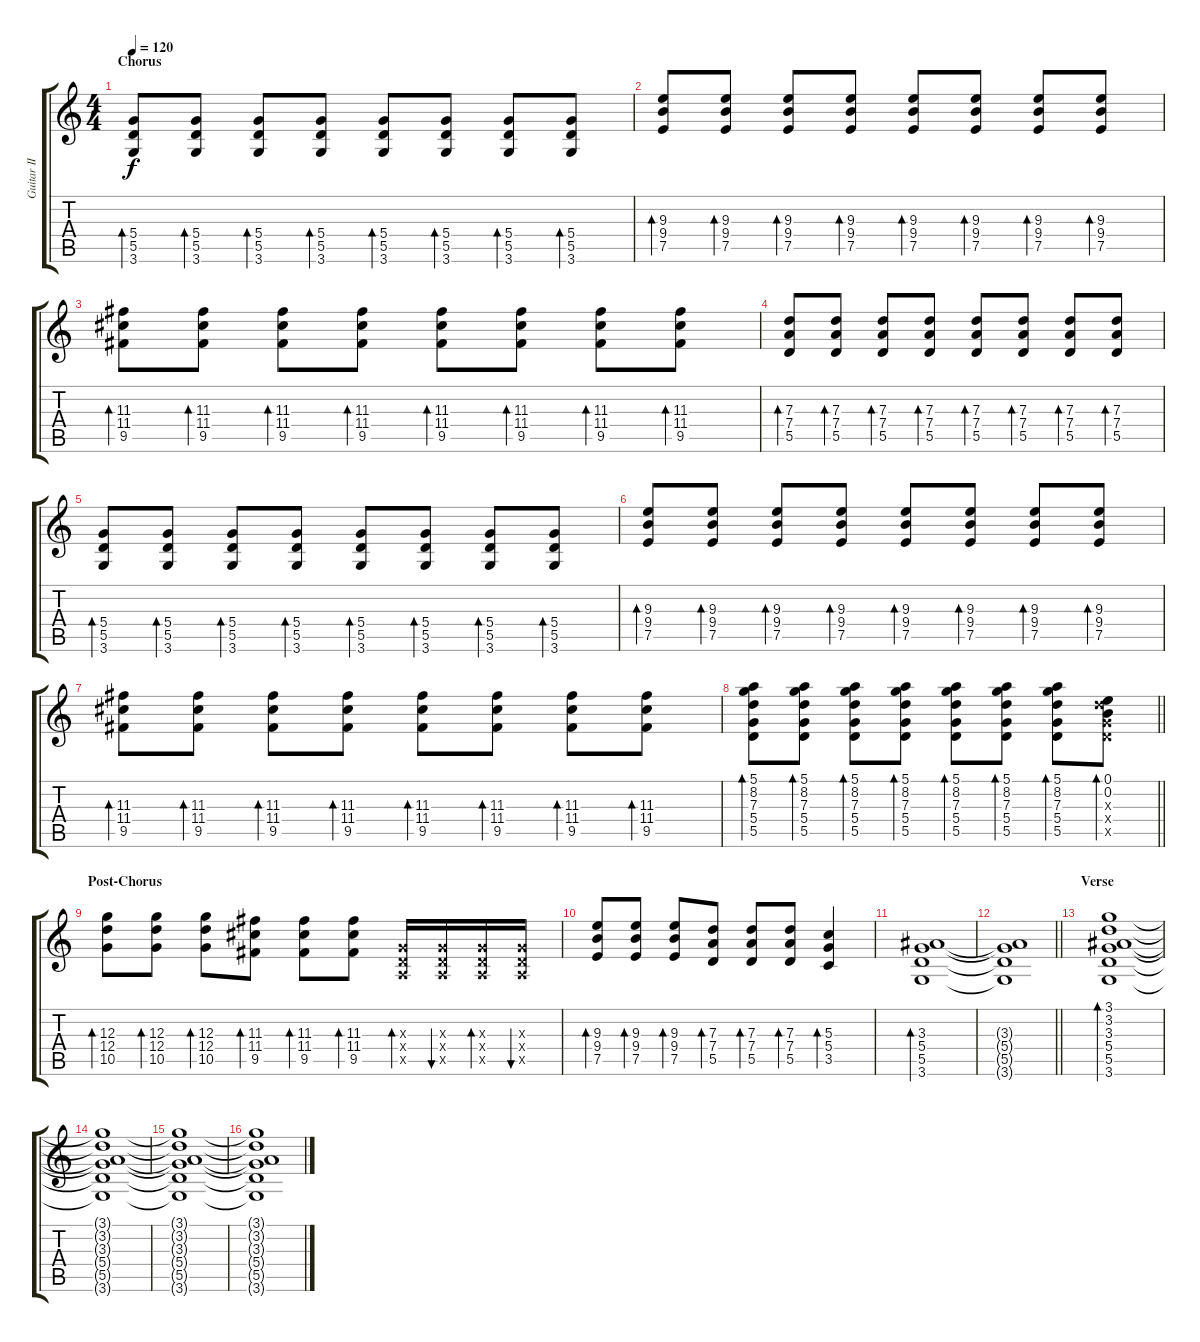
\track ("Guitar II" "Guitar II") {instrument overdrivenguitar}
\staff {score tabs}
\tuning (E4 B3 G3 D3 A2 E2) {hide}
\ts (4 4)
\section ("" "Chorus")
\tempo 120
\clef g2
\ks c
(5.4 5.5 3.6).8{bd 60 dy f} (5.4 5.5 3.6).8{bd 60} (5.4 5.5 3.6).8{bd 60} (5.4 5.5 3.6).8{bd 60} (5.4 5.5 3.6).8{bd 60} (5.4 5.5 3.6).8{bd 60} (5.4 5.5 3.6).8{bd 60} (5.4 5.5 3.6).8{bd 60} |
(9.3 9.4 7.5).8{bd 60} (9.3 9.4 7.5).8{bd 60} (9.3 9.4 7.5).8{bd 60} (9.3 9.4 7.5).8{bd 60} (9.3 9.4 7.5).8{bd 60} (9.3 9.4 7.5).8{bd 60} (9.3 9.4 7.5).8{bd 60} (9.3 9.4 7.5).8{bd 60} |
(11.3 11.4 9.5).8{bd 60} (11.3 11.4 9.5).8{bd 60} (11.3 11.4 9.5).8{bd 60} (11.3 11.4 9.5).8{bd 60} (11.3 11.4 9.5).8{bd 60} (11.3 11.4 9.5).8{bd 60} (11.3 11.4 9.5).8{bd 60} (11.3 11.4 9.5).8{bd 60} |
(7.3 7.4 5.5).8{bd 60} (7.3 7.4 5.5).8{bd 60} (7.3 7.4 5.5).8{bd 60} (7.3 7.4 5.5).8{bd 60} (7.3 7.4 5.5).8{bd 60} (7.3 7.4 5.5).8{bd 60} (7.3 7.4 5.5).8{bd 60} (7.3 7.4 5.5).8{bd 60} |
(5.4 5.5 3.6).8{bd 60} (5.4 5.5 3.6).8{bd 60} (5.4 5.5 3.6).8{bd 60} (5.4 5.5 3.6).8{bd 60} (5.4 5.5 3.6).8{bd 60} (5.4 5.5 3.6).8{bd 60} (5.4 5.5 3.6).8{bd 60} (5.4 5.5 3.6).8{bd 60} |
(9.3 9.4 7.5).8{bd 60} (9.3 9.4 7.5).8{bd 60} (9.3 9.4 7.5).8{bd 60} (9.3 9.4 7.5).8{bd 60} (9.3 9.4 7.5).8{bd 60} (9.3 9.4 7.5).8{bd 60} (9.3 9.4 7.5).8{bd 60} (9.3 9.4 7.5).8{bd 60} |
(11.3 11.4 9.5).8{bd 60} (11.3 11.4 9.5).8{bd 60} (11.3 11.4 9.5).8{bd 60} (11.3 11.4 9.5).8{bd 60} (11.3 11.4 9.5).8{bd 60} (11.3 11.4 9.5).8{bd 60} (11.3 11.4 9.5).8{bd 60} (11.3 11.4 9.5).8{bd 60} |
\barLineRight lightlight
(5.1 8.2 7.3 5.4 5.5).8{bd 60} (5.1 8.2 7.3 5.4 5.5).8{bd 60} (5.1 8.2 7.3 5.4 5.5).8{bd 60} (5.1 8.2 7.3 5.4 5.5).8{bd 60} (5.1 8.2 7.3 5.4 5.5).8{bd 60} (5.1 8.2 7.3 5.4 5.5).8{bd 60} (5.1 8.2 7.3 5.4 5.5).8{bd 60} (0.1 0.2 7.3{x} 5.4{x} 5.5{x}).8{bd 60} |
\section ("" "Post-Chorus")
(12.3 12.4 10.5).8{bd 60} (12.3 12.4 10.5).8{bd 60} (12.3 12.4 10.5).8{bd 60} (11.3 11.4 9.5).8{bd 60} (11.3 11.4 9.5).8{bd 60} (11.3 11.4 9.5).8{bd 60} (0.3{x} 0.4{x} 0.5{x}).16{bd 60} (0.3{x} 0.4{x} 0.5{x}).16{bu 60} (0.3{x} 0.4{x} 0.5{x}).16{bd 60} (0.3{x} 0.4{x} 0.5{x}).16{bu 60} |
(9.3 9.4 7.5).8{bd 60} (9.3 9.4 7.5).8{bd 60} (9.3 9.4 7.5).8{bd 60} (7.3 7.4 5.5).8{bd 60} (7.3 7.4 5.5).8{bd 60} (7.3 7.4 5.5).8{bd 60} (5.3 5.4 3.5).4{bd 60} |
(3.3 5.4 5.5 3.6).1{bd 60} |
\barLineRight lightlight
(3.3{t} 5.4{t} 5.5{t} 3.6{t}).1 |
\section ("" "Verse")
(3.1 3.2 3.3 5.4 5.5 3.6).1{bd 60} |
(3.1{t} 3.2{t} 3.3{t} 5.4{t} 5.5{t} 3.6{t}).1 |
(3.1{t} 3.2{t} 3.3{t} 5.4{t} 5.5{t} 3.6{t}).1 |
(3.1{t} 3.2{t} 3.3{t} 5.4{t} 5.5{t} 3.6{t}).1
